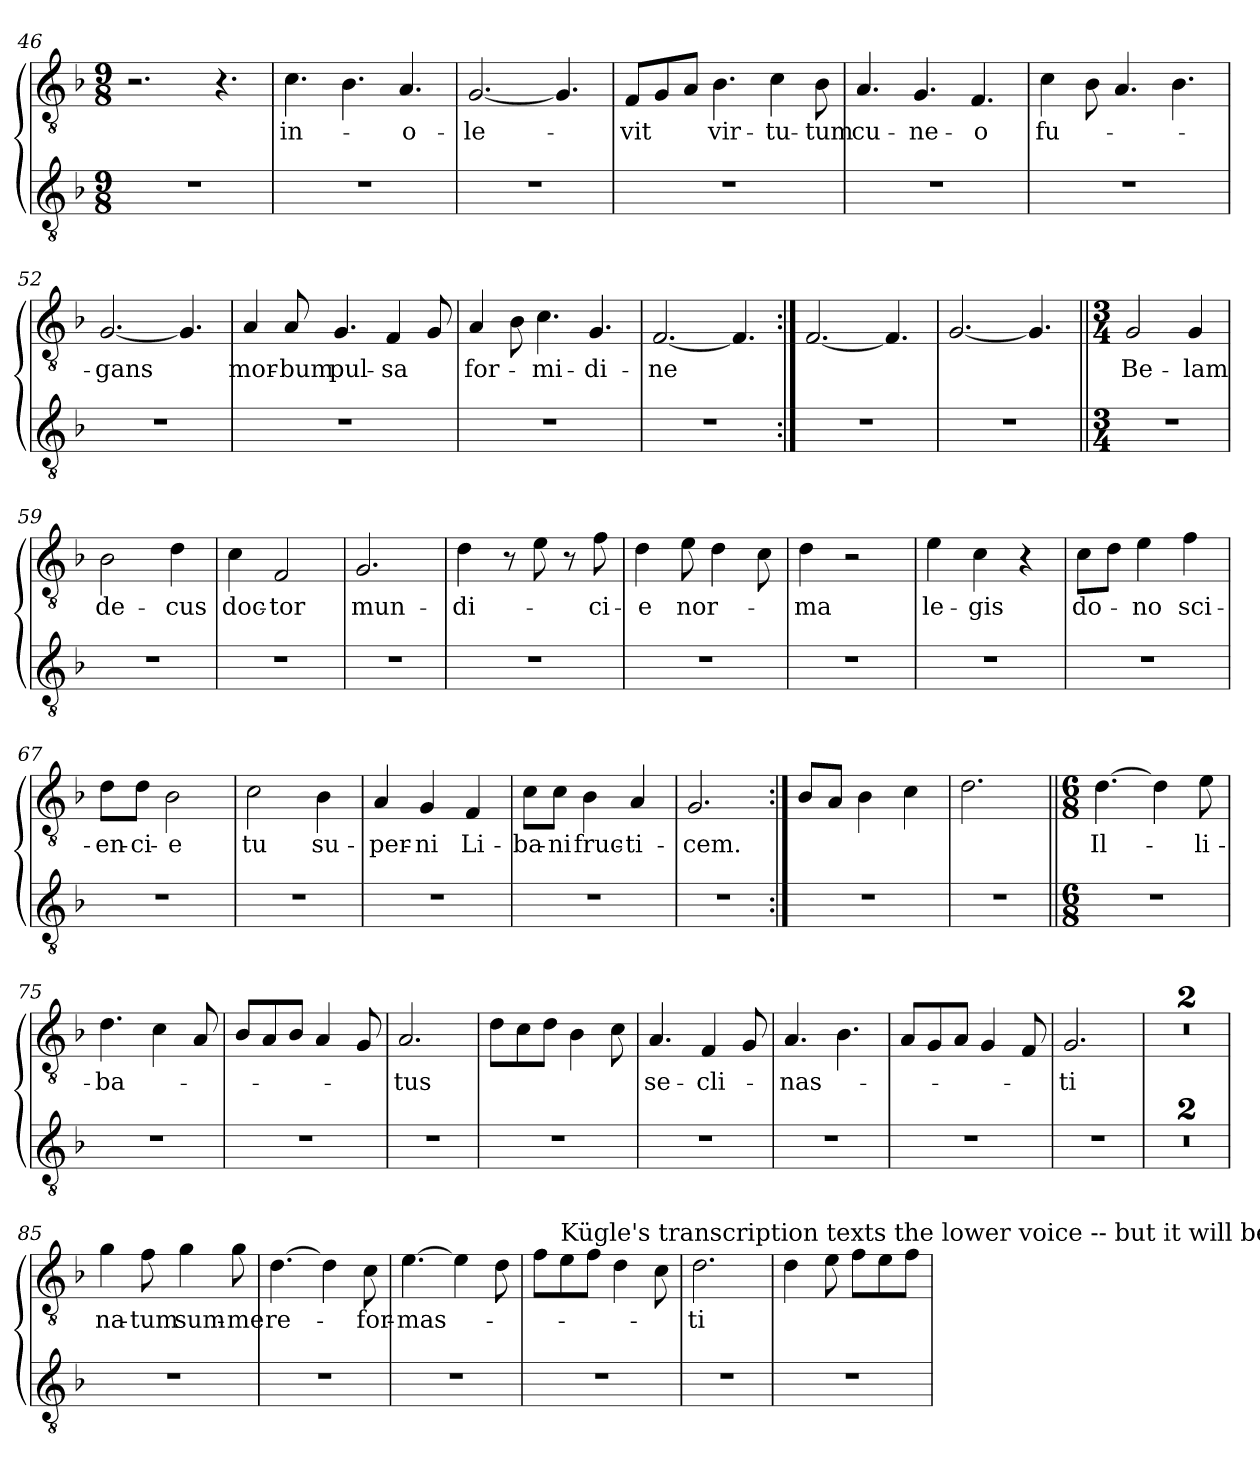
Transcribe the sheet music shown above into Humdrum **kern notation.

**kern	**kern	**text
*part2	*part1	*part1
*staff2	*staff1	*staff1
!!LO:LB:g=z
*clefGv2	*clefGv2	*
*k[b-]	*k[b-]	*
*F:	*F:	*
*M9/8	*M9/8	*
=46	=46	=46
8%9r	2.r	.
.	4.r	.
=47	=47	=47
!	!	!LO:LY:b
8%9r	4.c\	in-
.	4.B-\	.
!	!	!LO:LY:b
.	4.A/	-o-
=48	=48	=48
!	!	!LO:LY:b
8%9r	[2.G/	-le-
.	4.G/]	.
=49	=49	=49
!	!	!LO:LY:b
8%9r	8F/L	-vit
.	8G/	.
.	8A/J	.
!	!	!LO:LY:b
.	4.B-\	vir-
!	!	!LO:LY:b
.	4c\	-tu-
!	!	!LO:LY:b
.	8B-\	-tum
=50	=50	=50
!	!	!LO:LY:b
8%9r	4.A/	cu-
!	!	!LO:LY:b
.	4.G/	-ne-
!	!	!LO:LY:b
.	4.F/	-o
=51	=51	=51
!	!	!LO:LY:b
8%9r	4c\	fu-
.	8B-\	.
.	4.A/	.
.	4.B-\	.
=52	=52	=52
!	!	!LO:LY:b
8%9r	[2.G/	-gans
.	4.G/]	.
!!LO:LB:g=z
=53	=53	=53
!	!	!LO:LY:b
8%9r	4A/	mor-
!	!	!LO:LY:b
.	8A/	-bum
!	!	!LO:LY:b
.	4.G/	pul-
!	!	!LO:LY:b
.	4F/	-sa
.	8G/	.
=54	=54	=54
!	!	!LO:LY:b
8%9r	4A/	for-
.	8B-\	.
!	!	!LO:LY:b
.	4.c\	-mi-
!	!	!LO:LY:b
.	4.G/	-di-
=55	=55	=55
!	!	!LO:LY:b
8%9r	[2.F/	-ne
.	4.F/]	.
=56:|!	=56:|!	=56:|!
8%9r	[2.F/	.
.	4.F/]	.
=57	=57	=57
8%9r	[2.G/	.
.	4.G/]	.
=58||	=58||	=58||
*M3/4	*M3/4	*
!	!	!LO:LY:b
2.r	2G/	Be-
!	!	!LO:LY:b
.	4G/	-lam
=59	=59	=59
!	!	!LO:LY:b
2.r	2B-\	de-
!	!	!LO:LY:b
.	4d\	-cus
=60	=60	=60
!	!	!LO:LY:b
2.r	4c\	doc-
!	!	!LO:LY:b
.	2F/	-tor
!!LO:LB:g=z
=61	=61	=61
!	!	!LO:LY:b
2.r	2.G/	mun-
=62	=62	=62
!	!	!LO:LY:b
2.r	4d\	-di-
.	8r	.
.	8e\	.
.	8r	.
!	!	!LO:LY:b
.	8f\	-ci-
=63	=63	=63
!	!	!LO:LY:b
2.r	4d\	-e
!	!	!LO:LY:b
.	8e\	nor-
.	4d\	.
.	8c\	.
=64	=64	=64
!	!	!LO:LY:b
2.r	4d\	-ma
.	2r	.
=65	=65	=65
!	!	!LO:LY:b
2.r	4e\	le-
!	!	!LO:LY:b
.	4c\	-gis
.	4r	.
=66	=66	=66
!	!	!LO:LY:b
2.r	8c\L	do-
.	8d\J	.
!	!	!LO:LY:b
.	4e\	-no
!	!	!LO:LY:b
.	4f\	sci-
=67	=67	=67
!	!	!LO:LY:b
2.r	8d\L	-en-
!	!	!LO:LY:b
.	8d\J	-ci-
!	!	!LO:LY:b
.	2B-\	-e
=68	=68	=68
!	!	!LO:LY:b
2.r	2c\	tu
!	!	!LO:LY:b
.	4B-\	su-
=69	=69	=69
!	!	!LO:LY:b
2.r	4A/	-per-
!	!	!LO:LY:b
.	4G/	-ni
!	!	!LO:LY:b
.	4F/	Li-
!!LO:PB:g=z
=70	=70	=70
!	!	!LO:LY:b
2.r	8c\L	-ba-
!	!	!LO:LY:b
.	8c\J	-ni
!	!	!LO:LY:b
.	4B-\	fruc-
!	!	!LO:LY:b
.	4A/	-ti-
=71	=71	=71
!	!	!LO:LY:b
2.r	2.G/	-cem.
=72:|!	=72:|!	=72:|!
2.r	8B-/L	.
.	8A/J	.
.	4B-\	.
.	4c\	.
=73	=73	=73
2.r	2.d\	.
=74||	=74||	=74||
*M6/8	*M6/8	*
!	!	!LO:LY:b
2.r	[4.d\	Il-
.	4d\]	.
!	!	!LO:LY:b
.	8e\	-li-
=75	=75	=75
!	!	!LO:LY:b
2.r	4.d\	-ba-
.	4c\	.
.	8A/	.
=76	=76	=76
2.r	8B-/L	.
.	8A/	.
.	8B-/J	.
.	4A/	.
.	8G/	.
=77	=77	=77
!	!	!LO:LY:b
2.r	2.A/	-tus
=78	=78	=78
2.r	8d\L	.
.	8c\	.
.	8d\J	.
.	4B-\	.
.	8c\	.
!!LO:LB:g=z
=79	=79	=79
!	!	!LO:LY:b
2.r	4.A/	se-
!	!	!LO:LY:b
.	4F/	-cli-
.	8G/	.
!!LO:LB:g=z
=80	=80	=80
!	!	!LO:LY:b
2.r	4.A/	-nas-
.	4.B-\	.
=81	=81	=81
2.r	8A/L	.
.	8G/	.
.	8A/J	.
.	4G/	.
.	8F/	.
=82	=82	=82
!	!	!LO:LY:b
2.r	2.G/	-ti
=83	=83	=83
2.r	2.r	.
=84	=84	=84
2.r	2.r	.
=85	=85	=85
!	!	!LO:LY:b
2.r	4g\	na-
!	!	!LO:LY:b
.	8f\	-tum
!	!	!LO:LY:b
.	4g\	sum-
!	!	!LO:LY:b
.	8g\	-me
=86	=86	=86
!	!	!LO:LY:b
2.r	[4.d\	re-
.	4d\]	.
!	!	!LO:LY:b
.	8c\	-for-
=87	=87	=87
!	!	!LO:LY:b
2.r	[4.e\	-mas-
.	4e\]	.
.	8d\	.
!!LO:LB:g=z
=88	=88	=88
2.r	8f\L	.
!	!LO:TX:a:t=Kügle's transcription texts the lower voice -- but it will be better for searching to assign syllables for the top.	!
.	8e\	.
.	8f\J	.
.	4d\	.
.	8c\	.
=89	=89	=89
!	!	!LO:LY:b
2.r	2.d\	-ti
=90	=90	=90
2.r	4d\	.
.	8e\	.
.	8f\L	.
.	8e\	.
.	8f\J	.
=	=	=
*-	*-	*-
